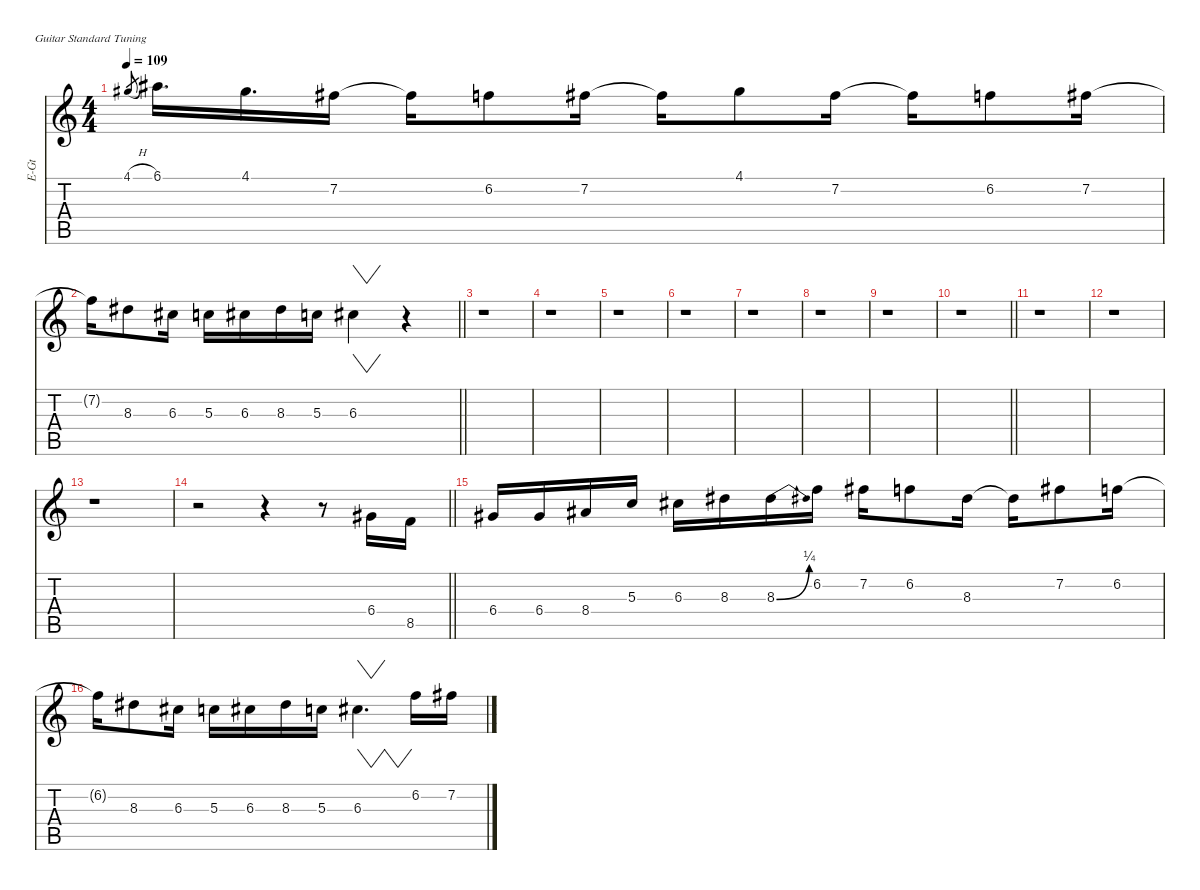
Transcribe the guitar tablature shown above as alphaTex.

\defaultSystemsLayout 4
\hideDynamics
\bracketExtendMode nobrackets
\otherSystemsTrackNameOrientation horizontal
\track ("Guitar1" "E-Gt") {instrument distortionguitar}
\staff {score tabs}
\tuning (E4 B3 G3 D3 A2 E2)
\ts (4 4)
\tempo 109
\clef g2
\ks c
4.1{h acc #}.8{gr dy mf beam Up} 6.1{acc #}.16{d beam Down} 4.1{acc #}.16{d beam Down} 7.2{acc #}.16{beam Down} 7.2{t acc #}.16{beam Down} 6.2.8{beam Down} 7.2{acc #}.16{beam Down} 7.2{t acc #}.16{beam Down} 4.1{acc #}.8{beam Down} 7.2{acc #}.16{beam Down} 7.2{t acc #}.16{beam Down} 6.2.8{beam Down} 7.2{acc #}.16{beam Down} |
\barLineRight lightlight
7.2{t acc #}.16{beam Down} 8.3{acc #}.8{beam Down} 6.3{acc #}.16{beam Down} 5.3.16{beam Down} 6.3{acc #}.16{beam Down} 8.3{acc #}.16{beam Down} 5.3.16{beam Down} 6.3{acc #}.4{vw beam Down} r.4{beam Down} |
r.1{beam Down} |
r.1{beam Down} |
r.1{beam Down} |
r.1{beam Down} |
r.1{beam Down} |
r.1{beam Down} |
r.1{beam Down} |
\barLineRight lightlight
r.1{beam Down} |
r.1{beam Down} |
r.1{beam Down} |
r.1{beam Down} |
\barLineRight lightlight
r.2{beam Down} r.4{beam Down} r.8{beam Down} 6.4{acc #}.16{beam Up} 8.5.16{beam Up} |
6.4{acc #}.16{beam Up} 6.4{acc #}.16{beam Up} 8.4{acc #}.16{beam Up} 5.3.16{beam Up} 6.3{acc #}.16{beam Down} 8.3{acc #}.16{beam Down} 8.3{be (bend 0 0 15 1) acc #}.16{beam Down} 6.2.16{beam Down} 7.2{acc #}.16{beam Down} 6.2.8{beam Down} 8.3{acc #}.16{beam Down} 8.3{t acc #}.16{beam Down} 7.2{acc #}.8{beam Down} 6.2.16{beam Down} |
6.2{t}.16{beam Down} 8.3{acc #}.8{beam Down} 6.3{acc #}.16{beam Down} 5.3.16{beam Down} 6.3{acc #}.16{beam Down} 8.3{acc #}.16{beam Down} 5.3.16{beam Down} 6.3{acc #}.4{vw d beam Down} 6.2.16{beam Down} 7.2{acc #}.16{beam Down}
